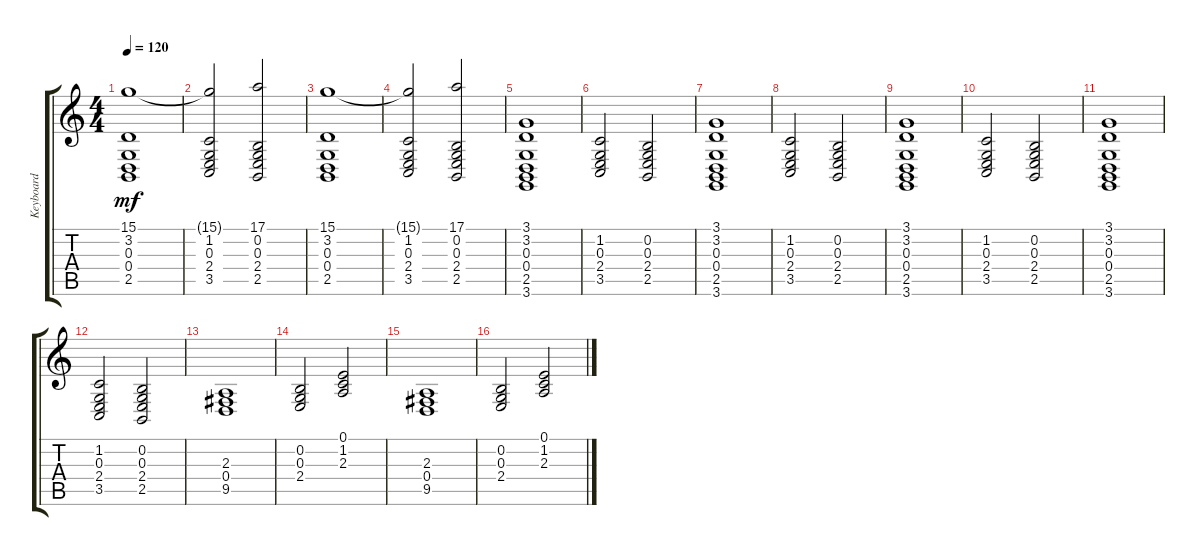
\track ("Keyboard" "Keyboard") {instrument acousticgrandpiano}
\staff {score tabs}
\tuning (E4 B3 G3 D3 A2 E2) {hide}
\ts (4 4)
\tempo 120
\clef g2
\ks c
(15.1 3.2 0.3 0.4 2.5).1{dy mf} |
(15.1{t} 1.2 0.3 2.4 3.5).2 (17.1 0.2 0.3 2.4 2.5).2 |
(15.1 3.2 0.3 0.4 2.5).1 |
(15.1{t} 1.2 0.3 2.4 3.5).2 (17.1 0.2 0.3 2.4 2.5).2 |
(3.1 3.2 0.3 0.4 2.5 3.6).1 |
(1.2 0.3 2.4 3.5).2 (0.2 0.3 2.4 2.5).2 |
(3.1 3.2 0.3 0.4 2.5 3.6).1 |
(1.2 0.3 2.4 3.5).2 (0.2 0.3 2.4 2.5).2 |
(3.1 3.2 0.3 0.4 2.5 3.6).1 |
(1.2 0.3 2.4 3.5).2 (0.2 0.3 2.4 2.5).2 |
(3.1 3.2 0.3 0.4 2.5 3.6).1 |
(1.2 0.3 2.4 3.5).2 (0.2 0.3 2.4 2.5).2 |
(2.3 0.4 9.5).1 |
(0.2 0.3 2.4).2 (0.1 1.2 2.3).2 |
(2.3 0.4 9.5).1 |
(0.2 0.3 2.4).2 (0.1 1.2 2.3).2
